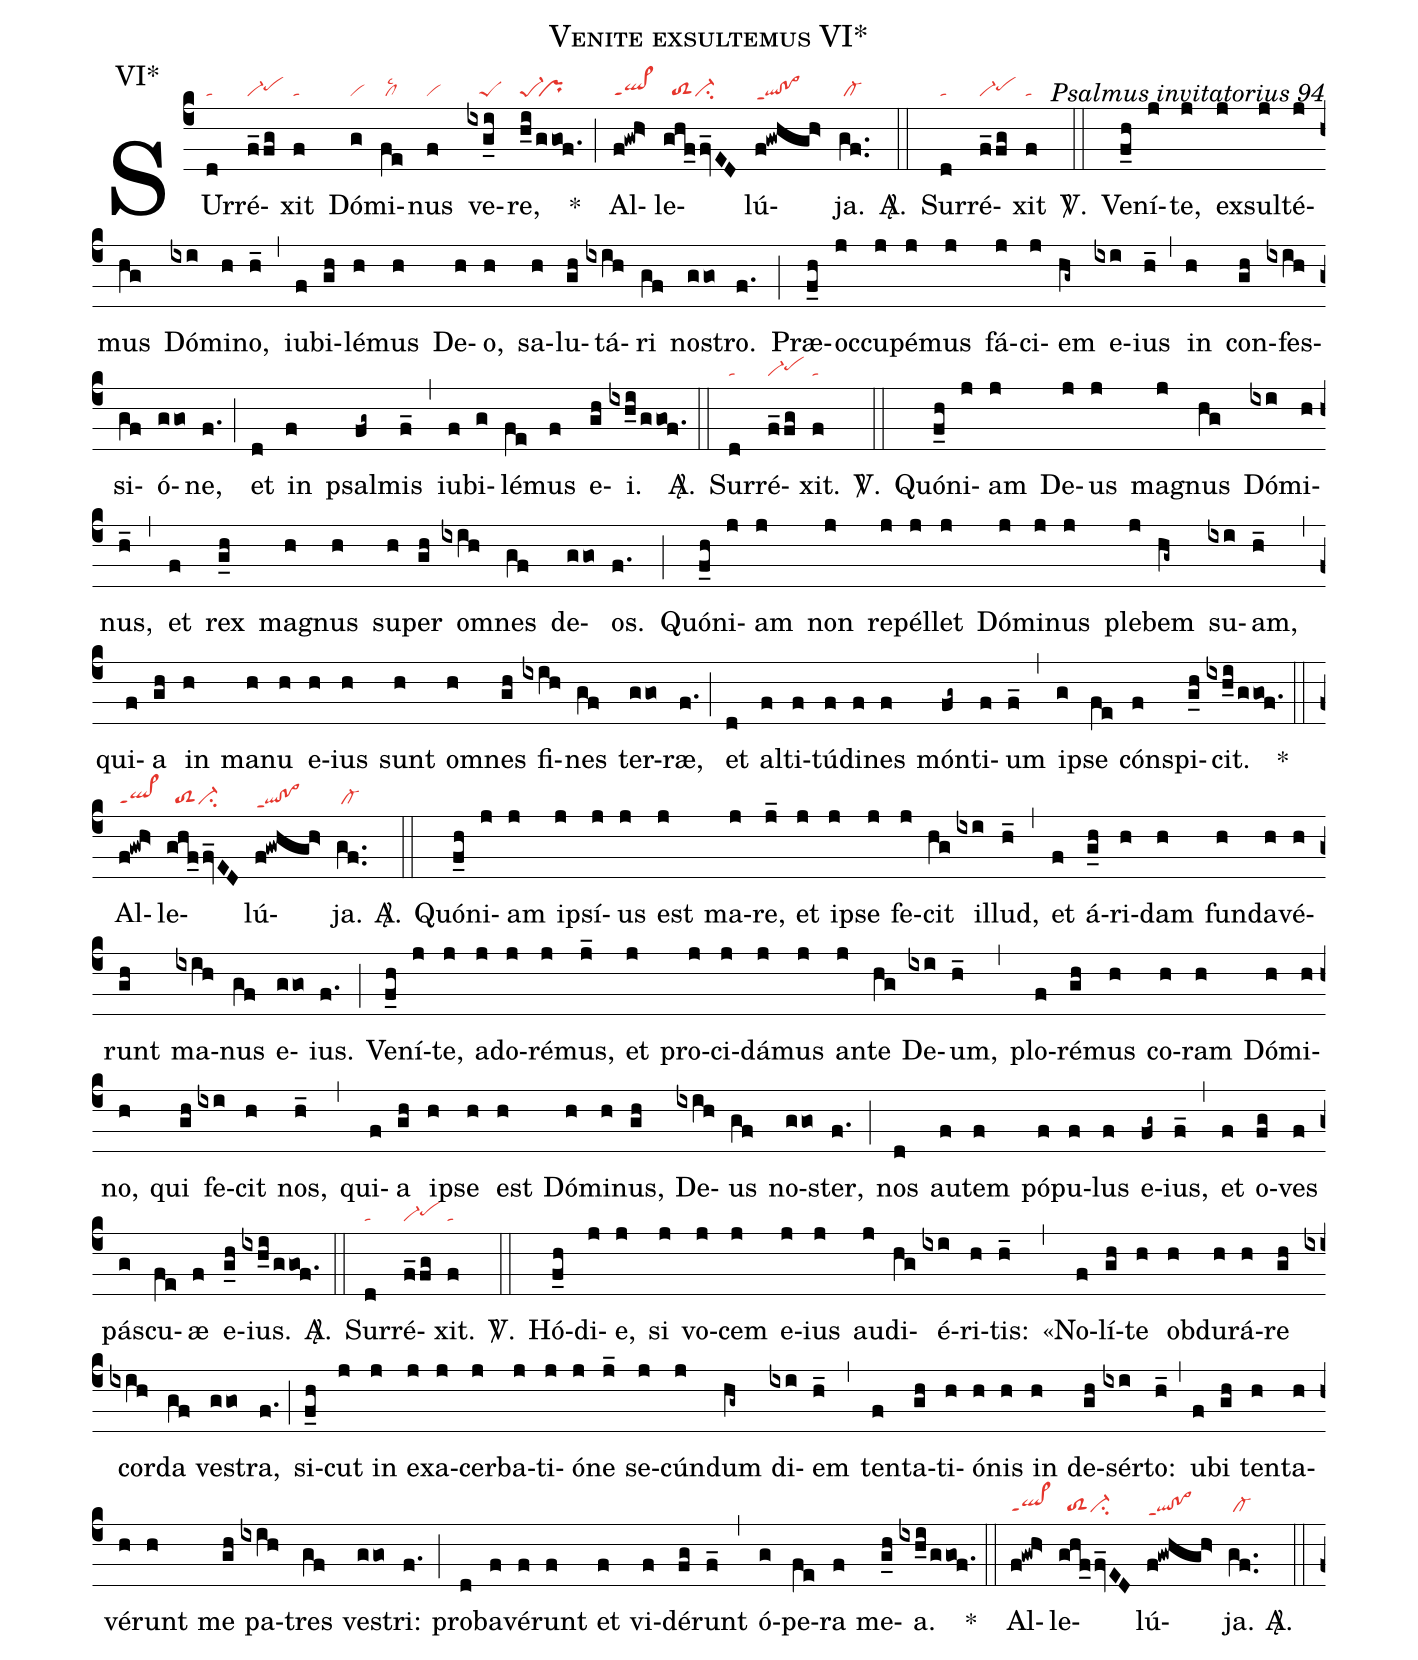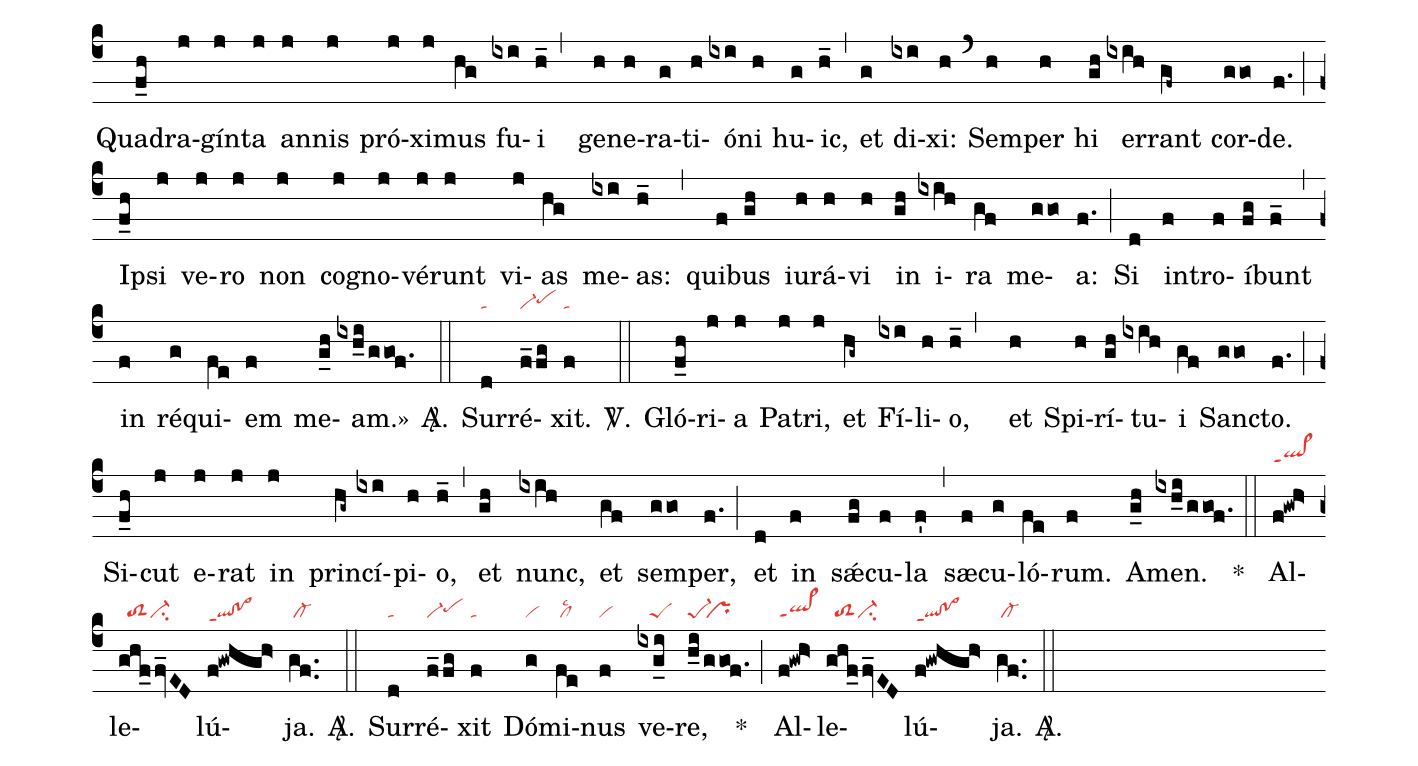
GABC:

name:Venite exsultemus VI*;
office-part:Varia;
annotation:VI*;
commentary:Psalmus  invitatorius 94;
nabc-lines:1;
%%
(c4)
SUr(d|ta)ré(f_/fg|vi-pehh)xit(f|ta) Dó(g|vi)mi(fe|/cllsc2)nus(f|vi) ve(ixg_i|///peS)re,(h_i/ggof.|pe-1``pr) *(;)
Al(f!gwh>|ql>ppt1)le(ghf_/fv_ED|//toS2ci-)lú(f!gwhgh>|ql!po>ppt1)ja.(gf..|/cl-) <sp>A/</sp>.(::)

Sur(d|ta)ré(f_/fg|vi-pehh)xit(f|ta) <sp>V/</sp>.(::)

Ve(f_h)ní(j)te,(j) ex(j)sul(j)té(j)mus(hg) Dó(ixi)mi(h)no,(h_) (,)
iu(f)bi(gh)lé(h)mus(h) De(h)o,(h) sa(h)lu(gh)tá(ixih)ri(gf) no(ggo)stro.(f.) (;)
Præ(f_h)oc(j)cu(j)pé(j)mus(j) fá(j)ci(j)em(hg~) e(ixi)ius(h_) (,)
in(h) con(gh)fes(ixih)si(gf)ó(ggo)ne,(f.) (;)
et(d) in(f) psal(fg~)mis(f_) (,)
iu(f)bi(g)lé(fe)mus(f) e(gh)i.(ixh_i/ggof.) <sp>A/</sp>.(::)

Sur(d|ta)ré(f_/fg|vi-pehh)xit.(f|ta) <sp>V/</sp>.(::)

Quó(f_h)ni(j)am(j) De(j)us(j) ma(j)gnus(hg) Dó(ixi)mi(h)nus,(h_) (,)
et(f) rex(g_h) ma(h)gnus(h) su(h)per(gh) om(ixih)nes(gf) de(ggo)os.(f.) (;)
Quó(f_h)ni(j)am(j) non(j) re(j)pél(j)let(j) Dó(j)mi(j)nus(j) ple(j)bem(hg~) su(ixi)am,(h_) (,)
qui(f)a(gh) in(h) ma(h)nu(h) e(h)ius(h) sunt(h) om(h)nes(gh) fi(ixih)nes(gf) ter(ggo)ræ,(f.) (;)
et(d) al(f)ti(f)tú(f)di(f)nes(f) món(fg~)ti(f)um(f_) (,)
i(g)pse(fe) cón(f)spi(g_h)cit.(ixh_i/ggof.) *(::)

Al(f!gwh>|ql>ppt1)le(ghf_/fv_ED|//toS2ci-)lú(f!gwhgh>|ql!po>ppt1)ja.(gf..|/cl-) <sp>A/</sp>.(::)

Quó(f_h)ni(j)am(j) i(j)psí(j)us(j) est(j) ma(j)re,(j_) et(j) i(j)pse(j) fe(j)cit(hg) il(ixi)lud,(h_) (,)
et(f) á(g_h)ri(h)dam(h) fun(h)da(h)vé(h)runt(gh) ma(ixih)nus(gf) e(ggo)ius.(f.) (;)
Ve(f_h)ní(j)te,(j) a(j)do(j)ré(j)mus,(j_) et(j) pro(j)ci(j)dá(j)mus(j) an(j)te(hg) De(ixi)um,(h_) (,)
plo(f)ré(gh)mus(h) co(h)ram(h) Dó(h)mi(h)no,(h) qui(gh) fe(ixi)cit(h) nos,(h_) (,)
qui(f)a(gh) i(h)pse(h) est(h) Dó(h)mi(h)nus,(gh) De(ixih)us(gf) no(ggo)ster,(f.) (;)
nos(d) au(f)tem(f) pó(f)pu(f)lus(f) e(fg~)ius,(f_) (,)
et(f) o(fg)ves(f) pá(g)scu(fe)æ(f) e(g_h)ius.(ixh_i/ggof.) <sp>A/</sp>.(::)

Sur(d|ta)ré(f_/fg|vi-pehh)xit.(f|ta) <sp>V/</sp>.(::)

Hó(f_h)di(j)e,(j) si(j) vo(j)cem(j) e(j)ius(j) au(j)di(hg)é(ixi)ri(h)tis:(h_) (,)
«No(f)lí(gh)te(h) ob(h)du(h)rá(h)re(gh) cor(ixih)da(gf) ve(ggo)stra,(f.) (;)
si(f_h)cut(j) in(j) e(j)xa(j)cer(j)ba(j)ti(j)ó(j)ne(j_) se(j)cún(j)dum(hg~) di(ixi)em(h_) (,)
ten(f)ta(gh)ti(h)ó(h)nis(h) in(h) de(gh)sér(ixi)to:(h_) (,)
u(f)bi(gh) ten(h)ta(h)vé(h)runt(h) me(gh) pa(ixih)tres(gf) ve(ggo)stri:(f.) (;)
pro(d)ba(f)vé(f)runt(f) et(f) vi(f)dé(fg)runt(f_) (,)
ó(g)pe(fe)ra(f) me(g_h)a.(ixh_i/ggof.) *(::)

Al(f!gwh>|ql>ppt1)le(ghf_/fv_ED|//toS2ci-)lú(f!gwhgh>|ql!po>ppt1)ja.(gf..|/cl-) <sp>A/</sp>.(::)

Qua(f_h)dra(j)gín(j)ta(j) an(j)nis(j) pró(j)xi(j)mus(hg) fu(ixi)i(h_,) ge(h)ne(h)ra(g)ti(h)ó(ixi)ni(h) hu(g)ic,(h_) (,)
et(g) di(ixi)xi:(h) (`) Sem(h)per(h) hi(gh) er(ixih)rant(gf~) cor(ggo)de.(f.) (;)
I(f_h)psi(j) ve(j)ro(j) non(j) co(j)gno(j)vé(j)runt(j) vi(j)as(hg) me(ixi)as:(h_) (,)
qui(f)bus(gh) iu(h)rá(h)vi(h) in(gh) i(ixih)ra(gf) me(ggo)a:(f.) (;)
Si(d) in(f)tro(f)í(fg)bunt(f_) (,)
in(f) ré(g)qui(fe)em(f) me(g_h)am.»(ixh_i/ggof.) <sp>A/</sp>.(::)

Sur(d|ta)ré(f_/fg|vi-pehh)xit.(f|ta) <sp>V/</sp>.(::)

Gló(f_h)ri(j)a(j) Pa(j)tri,(j) et(hg~) Fí(ixi)li(h)o,(h_,) et(h) Spi(h)rí(gh)tu(ixih)i(gf) San(ggo)cto.(f.) (;)
Si(f_h)cut(j) e(j)rat(j) in(j) prin(hg~)cí(ixi)pi(h)o,(h_) (,)
et(gh) nunc,(ixih) et(gf) sem(ggo)per,(f.) (;)
et(d) in(f)  sǽ(fg)cu(f)la(f') (,)
sæ(f)cu(g)ló(fe)rum.(f) A(g_h)men.(ixh_i/ggof.) *(::)

Al(f!gwh>|ql>ppt1)le(ghf_/fv_ED|//toS2ci-)lú(f!gwhgh>|ql!po>ppt1)ja.(gf..|/cl-) <sp>A/</sp>.(::)

Sur(d|ta)ré(f_/fg|vi-pehh)xit(f|ta) Dó(g|vi)mi(fe|/cllsc2)nus(f|vi) ve(ixg_i|///peS)re,(h_i/ggof.|pe-1``pr) *(;)
Al(f!gwh>|ql>ppt1)le(ghf_/fv_ED|//toS2ci-)lú(f!gwhgh>|ql!po>ppt1)ja.(gf..|/cl-) <sp>A/</sp>.(::)
